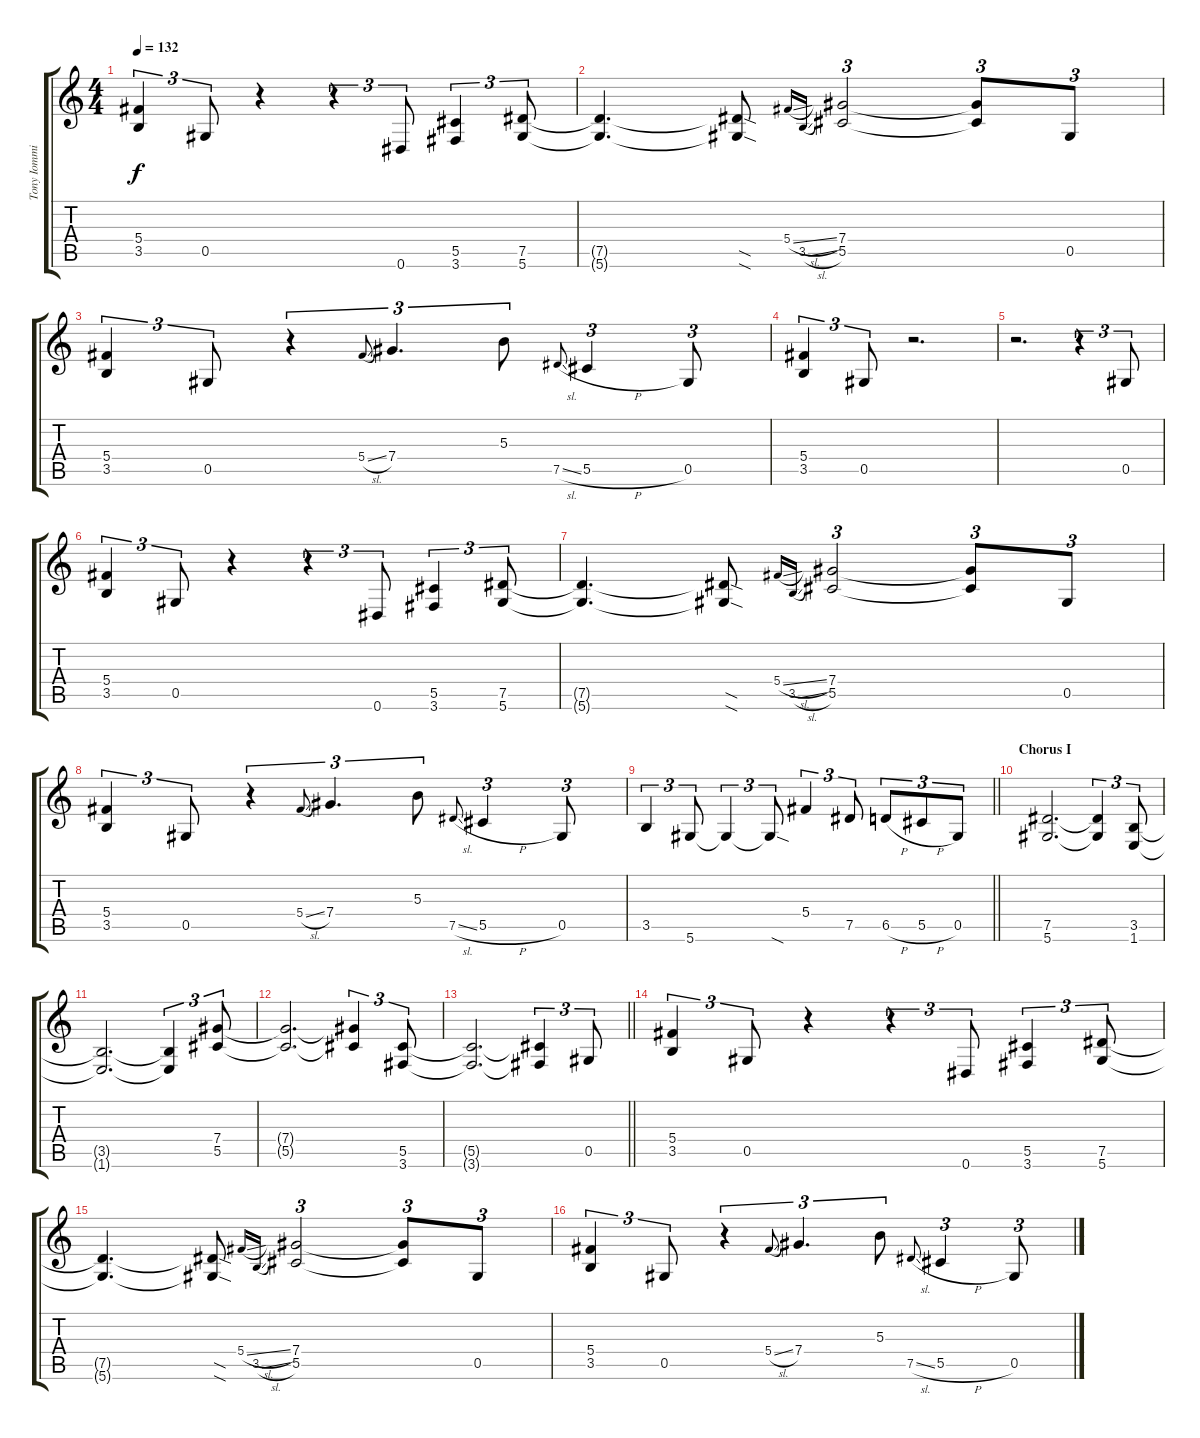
\track ("Tony Iommi - Rhythm" "Tony Iommi") {instrument overdrivenguitar}
\staff {score tabs}
\tuning (Eb4 Bb3 Gb3 Db3 Ab2 Eb2) {hide}
\ts (4 4)
\tempo 132
\clef g2
\ks c
(5.4 3.5).4{tu (3 2) dy f} 0.5.8{tu (3 2)} r.4 r.4{tu (3 2)} 0.6.8{tu (3 2)} (5.5 3.6).4{tu (3 2)} (7.5 5.6).8{tu (3 2)} |
(7.5{t} 5.6{t}).4{d} (7.5{sod t} 5.6{sod t}).8 5.4{sl}.16{gr onbeat} 3.5{sl}.16{gr onbeat} (7.4 5.5).2{tu (3 2)} (7.4{t} 5.5{t}).8{tu (3 2)} 0.5.8{tu (3 2)} |
(5.4 3.5).4{tu (3 2)} 0.5.8{tu (3 2)} r.4{tu (3 2)} 5.4{sl}.8{gr onbeat} 7.4.4{d tu (3 2)} 5.3.8{tu (3 2)} 7.5{sl}.8{gr onbeat} 5.5{h}.4{tu (3 2)} 0.5.8{tu (3 2)} |
(5.4 3.5).4{tu (3 2)} 0.5.8{tu (3 2)} r.2{d} |
r.2{d} r.4{tu (3 2)} 0.5.8{tu (3 2)} |
(5.4 3.5).4{tu (3 2)} 0.5.8{tu (3 2)} r.4 r.4{tu (3 2)} 0.6.8{tu (3 2)} (5.5 3.6).4{tu (3 2)} (7.5 5.6).8{tu (3 2)} |
(7.5{t} 5.6{t}).4{d} (7.5{sod t} 5.6{sod t}).8 5.4{sl}.16{gr onbeat} 3.5{sl}.16{gr onbeat} (7.4 5.5).2{tu (3 2)} (7.4{t} 5.5{t}).8{tu (3 2)} 0.5.8{tu (3 2)} |
(5.4 3.5).4{tu (3 2)} 0.5.8{tu (3 2)} r.4{tu (3 2)} 5.4{sl}.8{gr onbeat} 7.4.4{d tu (3 2)} 5.3.8{tu (3 2)} 7.5{sl}.8{gr onbeat} 5.5{h}.4{tu (3 2)} 0.5.8{tu (3 2)} |
\barLineRight lightlight
3.5.4{tu (3 2)} 5.6.8{tu (3 2)} 5.6{t}.4{tu (3 2)} 5.6{sod t}.8{tu (3 2)} 5.4.4{tu (3 2)} 7.5.8{tu (3 2)} 6.5{h}.8{tu (3 2)} 5.5{h}.8{tu (3 2)} 0.5.8{tu (3 2)} |
\section ("" "Chorus I")
(7.5 5.6).2{d} (7.5{t} 5.6{t}).4{tu (3 2)} (3.5 1.6).8{tu (3 2)} |
(3.5{t} 1.6{t}).2{d} (3.5{t} 1.6{t}).4{tu (3 2)} (7.4 5.5).8{tu (3 2)} |
(7.4{t} 5.5{t}).2{d} (7.4{t} 5.5{t}).4{tu (3 2)} (5.5 3.6).8{tu (3 2)} |
\barLineRight lightlight
(5.5{t} 3.6{t}).2{d} (5.5{t} 3.6{t}).4{tu (3 2)} 0.5.8{tu (3 2)} |
\section ("" "")
(5.4 3.5).4{tu (3 2)} 0.5.8{tu (3 2)} r.4 r.4{tu (3 2)} 0.6.8{tu (3 2)} (5.5 3.6).4{tu (3 2)} (7.5 5.6).8{tu (3 2)} |
(7.5{t} 5.6{t}).4{d} (7.5{sod t} 5.6{sod t}).8 5.4{sl}.16{gr onbeat} 3.5{sl}.16{gr onbeat} (7.4 5.5).2{tu (3 2)} (7.4{t} 5.5{t}).8{tu (3 2)} 0.5.8{tu (3 2)} |
(5.4 3.5).4{tu (3 2)} 0.5.8{tu (3 2)} r.4{tu (3 2)} 5.4{sl}.8{gr onbeat} 7.4.4{d tu (3 2)} 5.3.8{tu (3 2)} 7.5{sl}.8{gr onbeat} 5.5{h}.4{tu (3 2)} 0.5.8{tu (3 2)}
